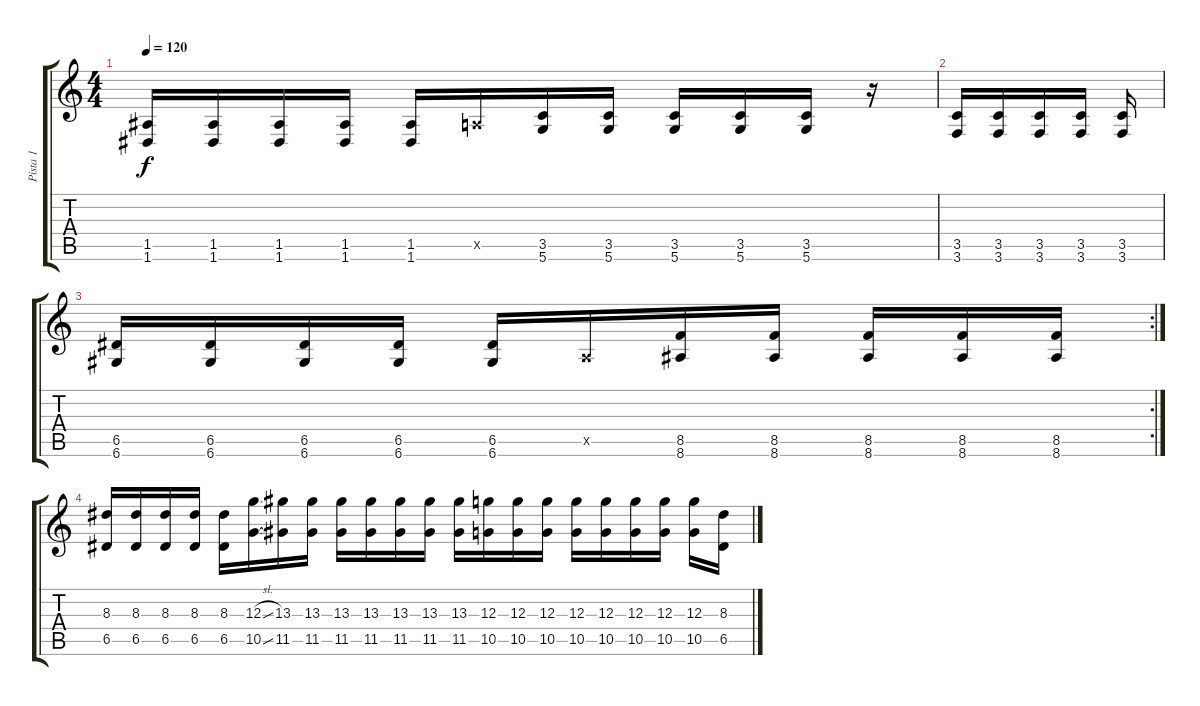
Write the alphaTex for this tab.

\track ("Pista 1" "Pista 1") {instrument overdrivenguitar}
\staff {score tabs}
\tuning (E4 B3 G3 D3 A2 D2) {hide}
\ts (4 4)
\tempo 120
\clef g2
\ks c
(1.5 1.6).16{dy f} (1.5 1.6).16 (1.5 1.6).16 (1.5 1.6).16 (1.5 1.6).16 0.5{x}.16 (3.5 5.6).16 (3.5 5.6).16 (3.5 5.6).16 (3.5 5.6).16 (3.5 5.6).16 r.16 |
(3.5 3.6).16 (3.5 3.6).16 (3.5 3.6).16 (3.5 3.6).16 (3.5 3.6).16 |
\rc 2
(6.5 6.6).16 (6.5 6.6).16 (6.5 6.6).16 (6.5 6.6).16 (6.5 6.6).16 0.5{x}.16 (8.5 8.6).16 (8.5 8.6).16 (8.5 8.6).16 (8.5 8.6).16 (8.5 8.6).16 |
(8.3 6.5).16 (8.3 6.5).16 (8.3 6.5).16 (8.3 6.5).16 (8.3 6.5).16 (12.3{sl} 10.5{sl}).16 (13.3 11.5).16 (13.3 11.5).16 (13.3 11.5).16 (13.3 11.5).16 (13.3 11.5).16 (13.3 11.5).16 (13.3 11.5).16 (12.3 10.5).16 (12.3 10.5).16 (12.3 10.5).16 (12.3 10.5).16 (12.3 10.5).16 (12.3 10.5).16 (12.3 10.5).16 (12.3 10.5).16 (8.3 6.5).16
